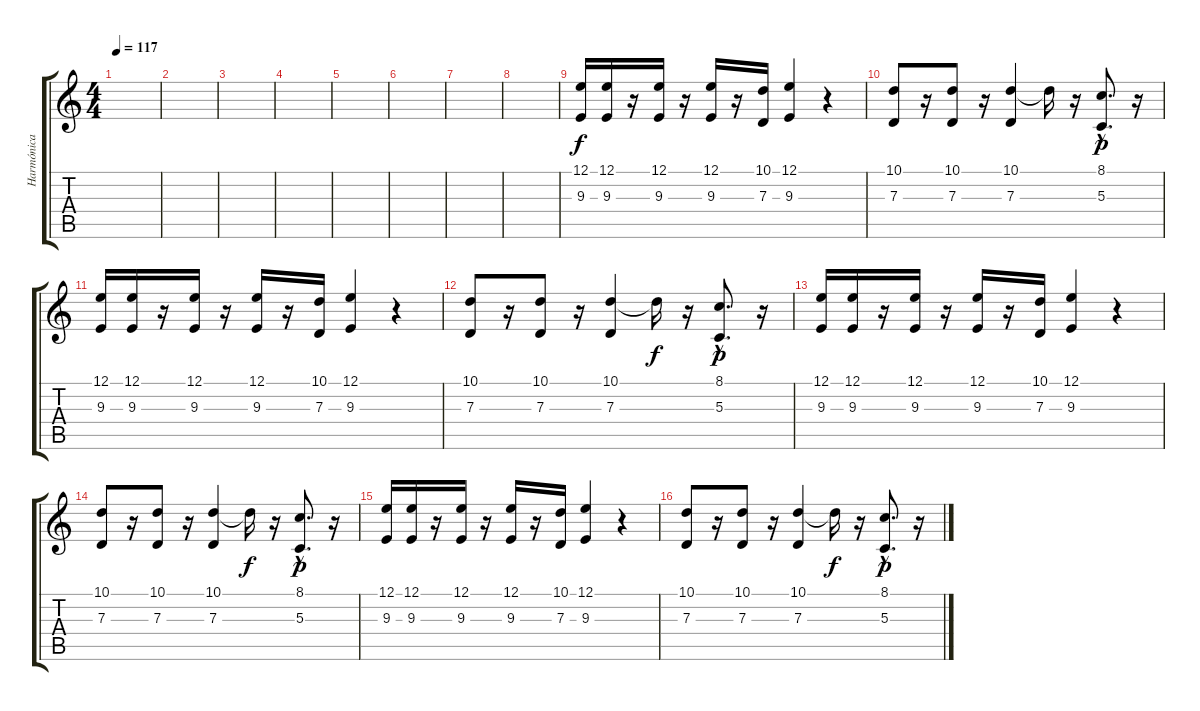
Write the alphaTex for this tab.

\track ("Harmónica (Suena mas lindo con acordion)" "Harmónica ") {instrument accordion}
\staff {score tabs}
\tuning (E4 B3 G3 D3 A2 E2) {hide}
\ts (4 4)
\tempo 117
\clef g2
\ks c
|
|
|
|
|
|
|
|
(12.1 9.3).16 (12.1 9.3).16 r.16 (12.1 9.3).16 r.16 (12.1 9.3).16 r.16 (10.1 7.3).16 (12.1 9.3).4 r.4 |
(10.1 7.3).8 r.16 (10.1 7.3).8 r.16 (10.1 7.3).4 10.1{t}.16{dy f} r.16 (8.1{hac} 5.3{hac}).8{d dy p} r.16 |
(12.1 9.3).16 (12.1 9.3).16 r.16 (12.1 9.3).16 r.16 (12.1 9.3).16 r.16 (10.1 7.3).16 (12.1 9.3).4 r.4 |
(10.1 7.3).8 r.16 (10.1 7.3).8 r.16 (10.1 7.3).4 10.1{t}.16{dy f} r.16 (8.1{hac} 5.3{hac}).8{d dy p} r.16 |
(12.1 9.3).16 (12.1 9.3).16 r.16 (12.1 9.3).16 r.16 (12.1 9.3).16 r.16 (10.1 7.3).16 (12.1 9.3).4 r.4 |
(10.1 7.3).8 r.16 (10.1 7.3).8 r.16 (10.1 7.3).4 10.1{t}.16{dy f} r.16 (8.1{hac} 5.3{hac}).8{d dy p} r.16 |
(12.1 9.3).16 (12.1 9.3).16 r.16 (12.1 9.3).16 r.16 (12.1 9.3).16 r.16 (10.1 7.3).16 (12.1 9.3).4 r.4 |
(10.1 7.3).8 r.16 (10.1 7.3).8 r.16 (10.1 7.3).4 10.1{t}.16{dy f} r.16 (8.1{hac} 5.3{hac}).8{d dy p} r.16
